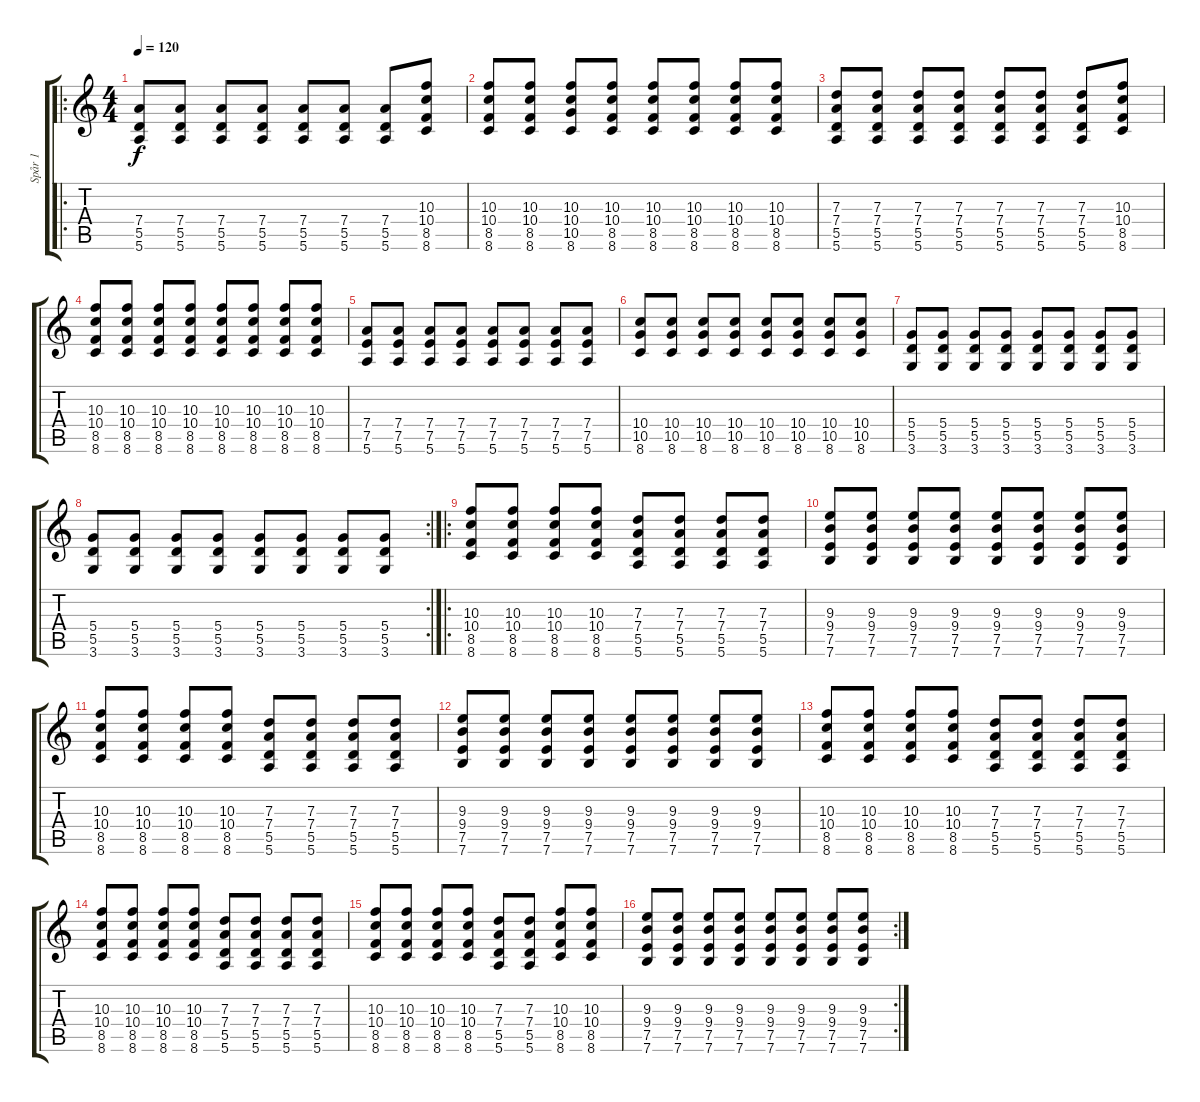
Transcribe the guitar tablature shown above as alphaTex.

\track ("Spår 1" "Spår 1") {instrument electricguitarmuted}
\staff {score tabs}
\tuning (E4 B3 G3 D3 A2 E2) {hide}
\ro
\ts (4 4)
\tempo 120
\clef g2
\ks c
(7.4 5.5 5.6).8{dy f volume 16 instrument distortionguitar} (7.4 5.5 5.6).8 (7.4 5.5 5.6).8 (7.4 5.5 5.6).8 (7.4 5.5 5.6).8 (7.4 5.5 5.6).8 (7.4 5.5 5.6).8 (10.3 10.4 8.5 8.6).8 |
(10.3 10.4 8.5 8.6).8 (10.3 10.4 8.5 8.6).8 (10.3 10.4 10.5 8.6).8 (10.3 10.4 8.5 8.6).8 (10.3 10.4 8.5 8.6).8 (10.3 10.4 8.5 8.6).8 (10.3 10.4 8.5 8.6).8 (10.3 10.4 8.5 8.6).8 |
(7.3 7.4 5.5 5.6).8 (7.3 7.4 5.5 5.6).8 (7.3 7.4 5.5 5.6).8 (7.3 7.4 5.5 5.6).8 (7.3 7.4 5.5 5.6).8 (7.3 7.4 5.5 5.6).8 (7.3 7.4 5.5 5.6).8 (10.3 10.4 8.5 8.6).8 |
(10.3 10.4 8.5 8.6).8 (10.3 10.4 8.5 8.6).8 (10.3 10.4 8.5 8.6).8 (10.3 10.4 8.5 8.6).8 (10.3 10.4 8.5 8.6).8 (10.3 10.4 8.5 8.6).8 (10.3 10.4 8.5 8.6).8 (10.3 10.4 8.5 8.6).8 |
(7.4 7.5 5.6).8 (7.4 7.5 5.6).8 (7.4 7.5 5.6).8 (7.4 7.5 5.6).8 (7.4 7.5 5.6).8 (7.4 7.5 5.6).8 (7.4 7.5 5.6).8 (7.4 7.5 5.6).8 |
(10.4 10.5 8.6).8 (10.4 10.5 8.6).8 (10.4 10.5 8.6).8 (10.4 10.5 8.6).8 (10.4 10.5 8.6).8 (10.4 10.5 8.6).8 (10.4 10.5 8.6).8 (10.4 10.5 8.6).8 |
(5.4 5.5 3.6).8 (5.4 5.5 3.6).8 (5.4 5.5 3.6).8 (5.4 5.5 3.6).8 (5.4 5.5 3.6).8 (5.4 5.5 3.6).8 (5.4 5.5 3.6).8 (5.4 5.5 3.6).8 |
\rc 2
(5.4 5.5 3.6).8 (5.4 5.5 3.6).8 (5.4 5.5 3.6).8 (5.4 5.5 3.6).8 (5.4 5.5 3.6).8 (5.4 5.5 3.6).8 (5.4 5.5 3.6).8 (5.4 5.5 3.6).8 |
\ro
(10.3 10.4 8.5 8.6).8{instrument electricguitarmuted} (10.3 10.4 8.5 8.6).8 (10.3 10.4 8.5 8.6).8 (10.3 10.4 8.5 8.6).8 (7.3 7.4 5.5 5.6).8 (7.3 7.4 5.5 5.6).8 (7.3 7.4 5.5 5.6).8 (7.3 7.4 5.5 5.6).8 |
(9.3 9.4 7.5 7.6).8 (9.3 9.4 7.5 7.6).8 (9.3 9.4 7.5 7.6).8 (9.3 9.4 7.5 7.6).8 (9.3 9.4 7.5 7.6).8 (9.3 9.4 7.5 7.6).8 (9.3 9.4 7.5 7.6).8 (9.3 9.4 7.5 7.6).8 |
(10.3 10.4 8.5 8.6).8 (10.3 10.4 8.5 8.6).8 (10.3 10.4 8.5 8.6).8 (10.3 10.4 8.5 8.6).8 (7.3 7.4 5.5 5.6).8 (7.3 7.4 5.5 5.6).8 (7.3 7.4 5.5 5.6).8 (7.3 7.4 5.5 5.6).8 |
(9.3 9.4 7.5 7.6).8 (9.3 9.4 7.5 7.6).8 (9.3 9.4 7.5 7.6).8 (9.3 9.4 7.5 7.6).8 (9.3 9.4 7.5 7.6).8 (9.3 9.4 7.5 7.6).8 (9.3 9.4 7.5 7.6).8 (9.3 9.4 7.5 7.6).8 |
(10.3 10.4 8.5 8.6).8 (10.3 10.4 8.5 8.6).8 (10.3 10.4 8.5 8.6).8 (10.3 10.4 8.5 8.6).8 (7.3 7.4 5.5 5.6).8 (7.3 7.4 5.5 5.6).8 (7.3 7.4 5.5 5.6).8 (7.3 7.4 5.5 5.6).8 |
(10.3 10.4 8.5 8.6).8 (10.3 10.4 8.5 8.6).8 (10.3 10.4 8.5 8.6).8 (10.3 10.4 8.5 8.6).8 (7.3 7.4 5.5 5.6).8 (7.3 7.4 5.5 5.6).8 (7.3 7.4 5.5 5.6).8 (7.3 7.4 5.5 5.6).8 |
(10.3 10.4 8.5 8.6).8 (10.3 10.4 8.5 8.6).8 (10.3 10.4 8.5 8.6).8 (10.3 10.4 8.5 8.6).8 (7.3 7.4 5.5 5.6).8 (7.3 7.4 5.5 5.6).8 (10.3 10.4 8.5 8.6).8 (10.3 10.4 8.5 8.6).8 |
\rc 2
(9.3 9.4 7.5 7.6).8 (9.3 9.4 7.5 7.6).8 (9.3 9.4 7.5 7.6).8 (9.3 9.4 7.5 7.6).8 (9.3 9.4 7.5 7.6).8 (9.3 9.4 7.5 7.6).8 (9.3 9.4 7.5 7.6).8 (9.3 9.4 7.5 7.6).8
